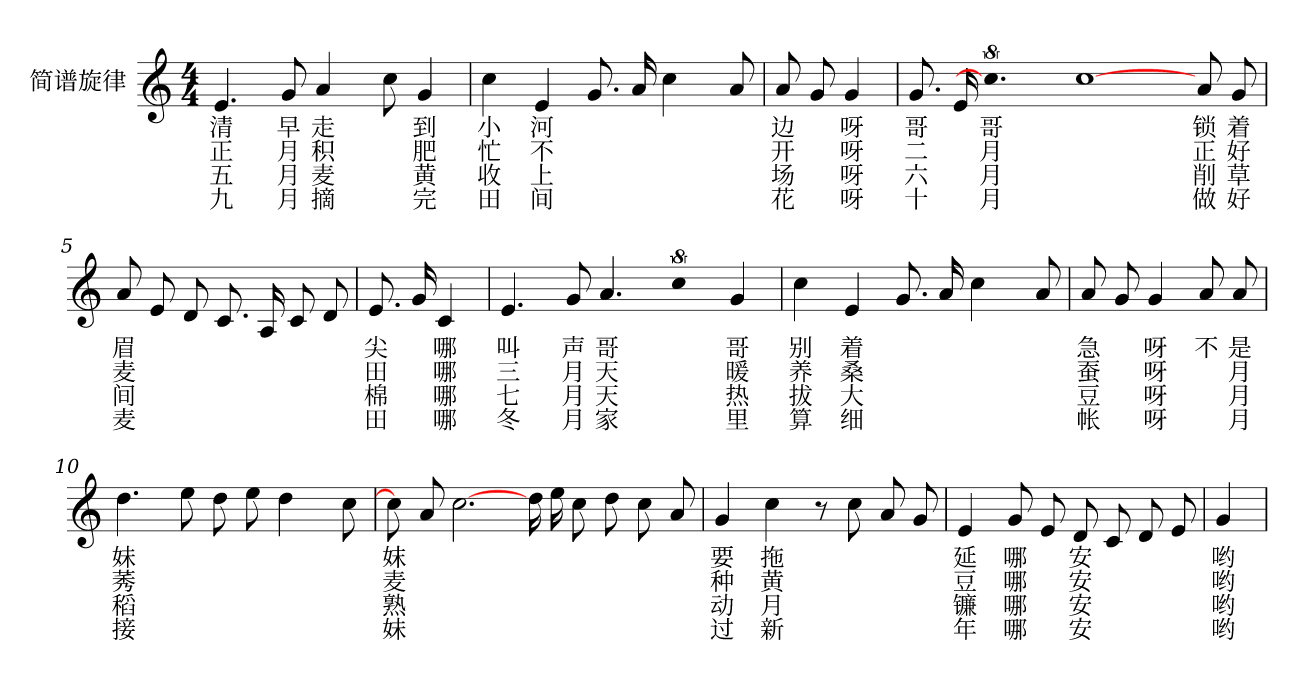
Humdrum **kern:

**kern	**text	**text	**text	**text
*part1	*part1	*part1	*part1	*part1
*staff1	*staff1	*staff1	*staff1	*staff1
*I"简谱旋律	*	*	*	*
*k[]	*	*	*	*
*M4/4	*	*	*	*
=1	=1	=1	=1	=1
4.e	清	正	五	九
8g	早	月	月	月
!LO:N:vis=4	!	!	!	!
4.a	走	积	麦	摘
8cc	.	.	.	.
4g	到	肥	黄	完
=2	=2	=2	=2	=2
4cc	小	忙	收	田
4e	河	不	上	间
8.g	.	.	.	.
16a	.	.	.	.
!LO:N:vis=4	!	!	!	!
4.cc	.	.	.	.
8a	.	.	.	.
=3	=3	=3	=3	=3
8a	边	开	场	花
8g	.	.	.	.
4g	呀	呀	呀	呀
=4	=4	=4	=4	=4
8.g	哥	二	六	十
16e	.	.	.	.
!LO:N:vis=2.	!	!	!	!
8%5cc]	哥	月	月	月
[1cc	.	.	.	.
8a	锁	正	削	做
8g	着	好	草	好
=5	=5	=5	=5	=5
8a	眉	麦	间	麦
8e	.	.	.	.
8d	.	.	.	.
8.c	.	.	.	.
16A	.	.	.	.
8c	.	.	.	.
8d	.	.	.	.
=6	=6	=6	=6	=6
8.e	尖	田	棉	田
16g	.	.	.	.
4c	哪	哪	哪	哪
=7	=7	=7	=7	=7
4.e	叫	三	七	冬
8g	声	月	月	月
!LO:N:vis=4.	!	!	!	!
4..a	哥	天	天	家
!LO:N:vis=4	!	!	!	!
16%5cc	.	.	.	.
4g	哥	暖	热	里
=8	=8	=8	=8	=8
4cc	别	养	拔	算
4e	着	桑	大	细
8.g	.	.	.	.
16a	.	.	.	.
!LO:N:vis=4	!	!	!	!
4.cc	.	.	.	.
8a	.	.	.	.
=9	=9	=9	=9	=9
8a	急	蚕	豆	帐
8g	.	.	.	.
4g	呀	呀	呀	呀
8a	不	.	.	.
8a	是	月	月	月
=10	=10	=10	=10	=10
4.dd	妹	莠	稻	接
8ee	.	.	.	.
8dd	.	.	.	.
8ee	.	.	.	.
!LO:N:vis=4	!	!	!	!
4.dd	.	.	.	.
8cc	.	.	.	.
=11	=11	=11	=11	=11
8cc]	妺	麦	熟	妹
8a	.	.	.	.
!LO:N:vis=2.	!	!	!	!
[2cc	.	.	.	.
16dd	.	.	.	.
16ee	.	.	.	.
8cc	.	.	.	.
8dd	.	.	.	.
8cc	.	.	.	.
8a	.	.	.	.
=12	=12	=12	=12	=12
4g	要	种	动	过
4cc	拖	黄	月	新
8r	.	.	.	.
8cc	.	.	.	.
8a	.	.	.	.
8g	.	.	.	.
=13	=13	=13	=13	=13
4e	延	豆	镰	年
8g	哪	哪	哪	哪
8e	.	.	.	.
8d	安	安	安	安
8c	.	.	.	.
8d	.	.	.	.
8e	.	.	.	.
=14	=14	=14	=14	=14
4g	哟	哟	哟	哟
=	=	=	=	=
*-	*-	*-	*-	*-
